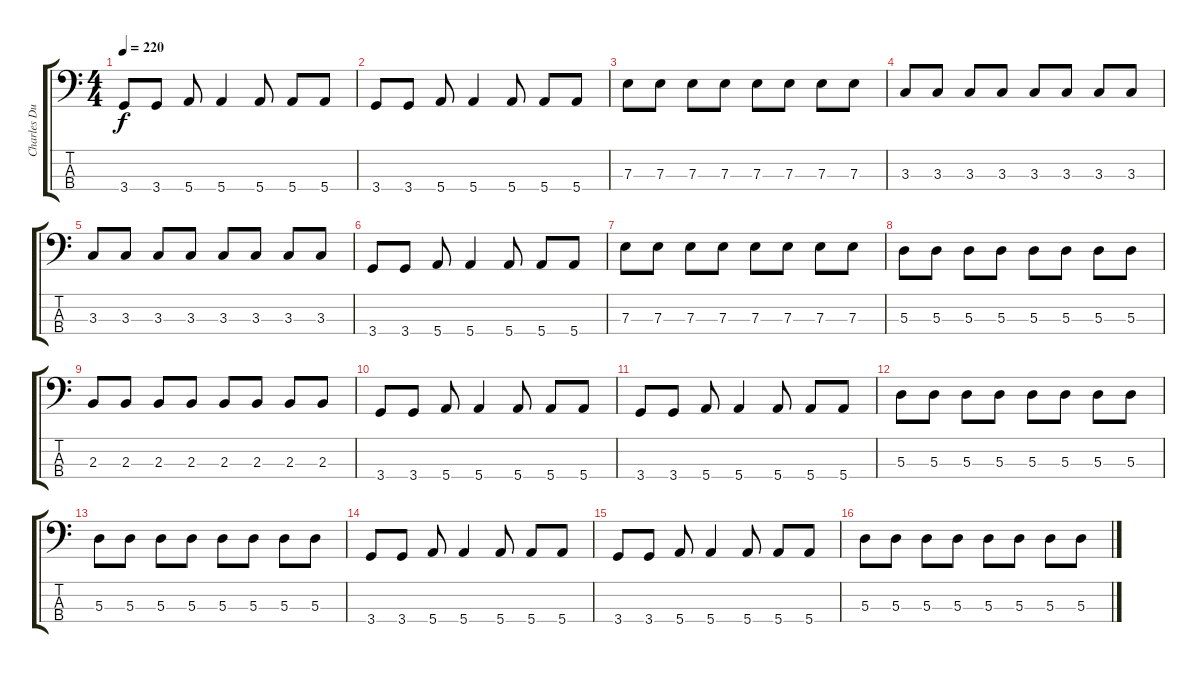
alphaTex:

\track ("Charles Dukowski" "Charles Du") {instrument electricbassfinger}
\staff {score tabs}
\tuning (G2 D2 A1 E1) {hide}
\ts (4 4)
\tempo 220
\clef f4
\ks c
3.4.8{dy f} 3.4.8 5.4.8 5.4.4 5.4.8 5.4.8 5.4.8 |
3.4.8 3.4.8 5.4.8 5.4.4 5.4.8 5.4.8 5.4.8 |
7.3.8 7.3.8 7.3.8 7.3.8 7.3.8 7.3.8 7.3.8 7.3.8 |
3.3.8 3.3.8 3.3.8 3.3.8 3.3.8 3.3.8 3.3.8 3.3.8 |
3.3.8 3.3.8 3.3.8 3.3.8 3.3.8 3.3.8 3.3.8 3.3.8 |
3.4.8 3.4.8 5.4.8 5.4.4 5.4.8 5.4.8 5.4.8 |
7.3.8 7.3.8 7.3.8 7.3.8 7.3.8 7.3.8 7.3.8 7.3.8 |
5.3.8 5.3.8 5.3.8 5.3.8 5.3.8 5.3.8 5.3.8 5.3.8 |
2.3.8 2.3.8 2.3.8 2.3.8 2.3.8 2.3.8 2.3.8 2.3.8 |
3.4.8 3.4.8 5.4.8 5.4.4 5.4.8 5.4.8 5.4.8 |
3.4.8 3.4.8 5.4.8 5.4.4 5.4.8 5.4.8 5.4.8 |
5.3.8 5.3.8 5.3.8 5.3.8 5.3.8 5.3.8 5.3.8 5.3.8 |
5.3.8 5.3.8 5.3.8 5.3.8 5.3.8 5.3.8 5.3.8 5.3.8 |
3.4.8 3.4.8 5.4.8 5.4.4 5.4.8 5.4.8 5.4.8 |
3.4.8 3.4.8 5.4.8 5.4.4 5.4.8 5.4.8 5.4.8 |
5.3.8 5.3.8 5.3.8 5.3.8 5.3.8 5.3.8 5.3.8 5.3.8
